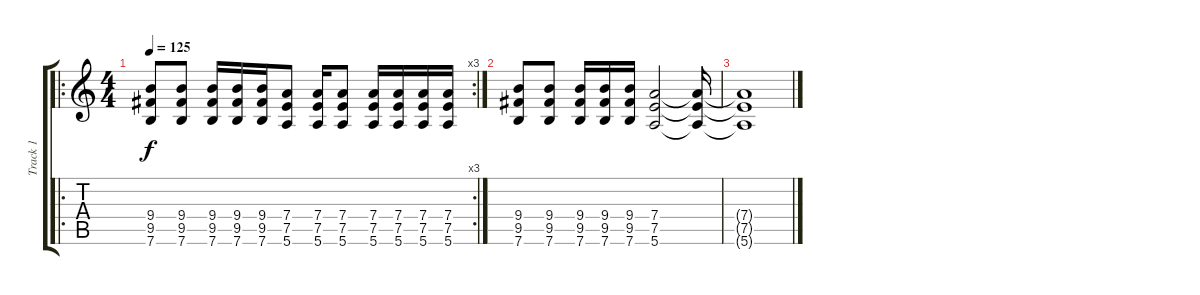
\track ("Track 1" "Track 1") {instrument distortionguitar}
\staff {score tabs}
\tuning (E4 B3 G3 D3 A2 E2) {hide}
\ro
\rc 3
\ts (4 4)
\tempo 125
\clef g2
\ks c
(9.4 9.5 7.6).8{dy f} (9.4 9.5 7.6).8 (9.4 9.5 7.6).16 (9.4 9.5 7.6).16 (9.4 9.5 7.6).16 (7.4 7.5 5.6).8 (7.4 7.5 5.6).16 (7.4 7.5 5.6).8 (7.4 7.5 5.6).16 (7.4 7.5 5.6).16 (7.4 7.5 5.6).16 (7.4 7.5 5.6).16 |
(9.4 9.5 7.6).8 (9.4 9.5 7.6).8 (9.4 9.5 7.6).16 (9.4 9.5 7.6).16 (9.4 9.5 7.6).16 (7.4 7.5 5.6).2 (7.4{t} 7.5{t} 5.6{t}).16 |
(7.4{t} 7.5{t} 5.6{t}).1
